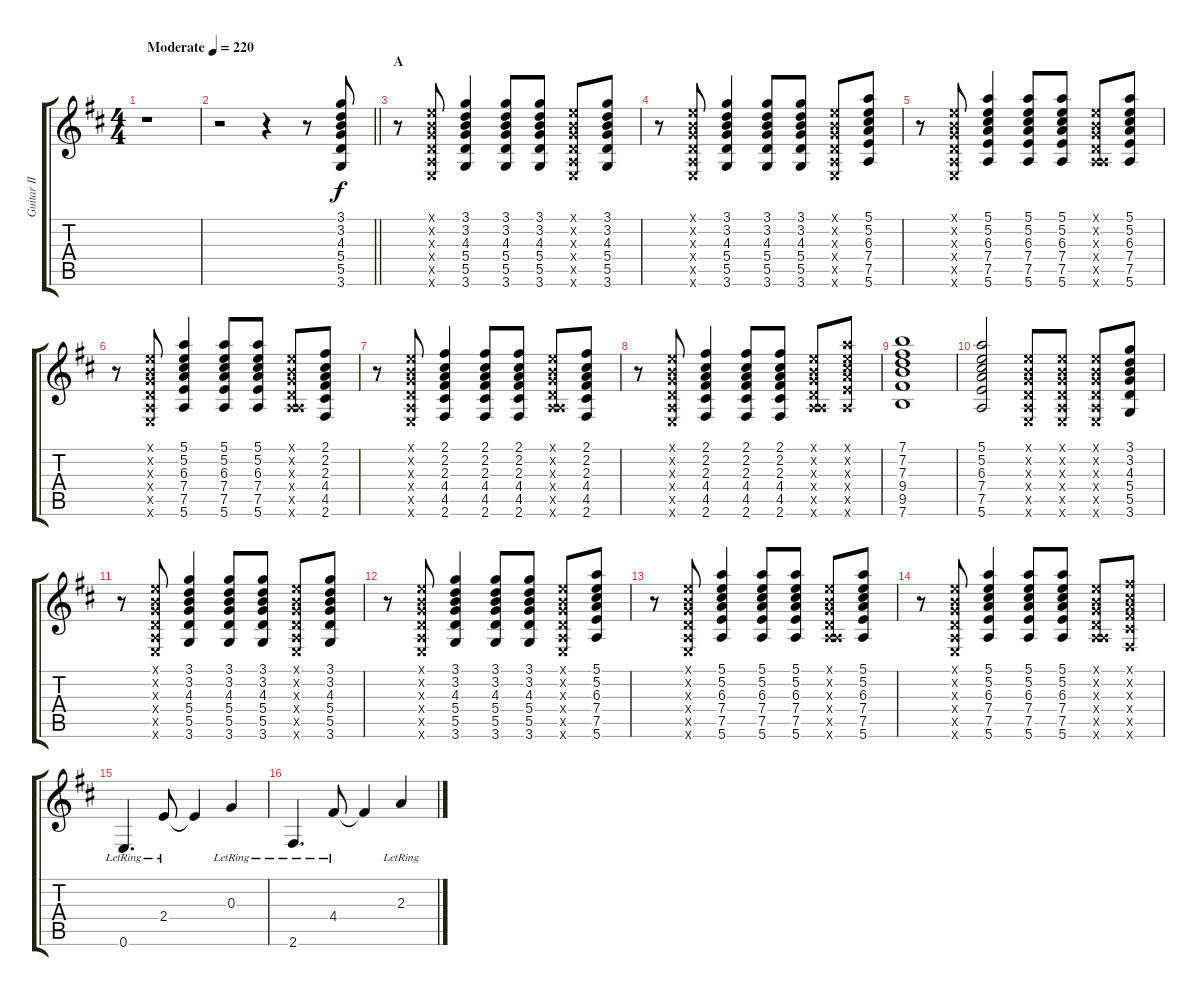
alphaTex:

\track ("Guitar II" "Guitar II") {instrument overdrivenguitar}
\staff {score tabs}
\tuning (E4 B3 G3 D3 A2 E2) {hide}
\ts (4 4)
\tempo (220 "Moderate")
\clef g2
\ks d
r.1{dy f instrument overdrivenguitar} |
\barLineRight lightlight
r.2 r.4 r.8 (3.1 3.2 4.3 5.4 5.5 3.6).8 |
\section ("" "A")
r.8 (0.1{x} 0.2{x} 0.3{x} 0.4{x} 0.5{x} 0.6{x}).8 (3.1 3.2 4.3 5.4 5.5 3.6).4 (3.1 3.2 4.3 5.4 5.5 3.6).8 (3.1 3.2 4.3 5.4 5.5 3.6).8 (0.1{x} 0.2{x} 0.3{x} 0.4{x} 0.5{x} 0.6{x}).8 (3.1 3.2 4.3 5.4 5.5 3.6).8 |
r.8 (0.1{x} 0.2{x} 0.3{x} 0.4{x} 0.5{x} 0.6{x}).8 (3.1 3.2 4.3 5.4 5.5 3.6).4 (3.1 3.2 4.3 5.4 5.5 3.6).8 (3.1 3.2 4.3 5.4 5.5 3.6).8 (0.1{x} 0.2{x} 0.3{x} 0.4{x} 0.5{x} 0.6{x}).8 (5.1 5.2 6.3 7.4 7.5 5.6).8 |
r.8 (0.1{x} 0.2{x} 0.3{x} 0.4{x} 0.5{x} 0.6{x}).8 (5.1 5.2 6.3 7.4 7.5 5.6).4 (5.1 5.2 6.3 7.4 7.5 5.6).8 (5.1 5.2 6.3 7.4 7.5 5.6).8 (0.1{x} 0.2{x} 0.3{x} 0.4{x} 0.5{x} 5.6{x}).8 (5.1 5.2 6.3 7.4 7.5 5.6).8 |
r.8 (0.1{x} 0.2{x} 0.3{x} 0.4{x} 0.5{x} 0.6{x}).8 (5.1 5.2 6.3 7.4 7.5 5.6).4 (5.1 5.2 6.3 7.4 7.5 5.6).8 (5.1 5.2 6.3 7.4 7.5 5.6).8 (0.1{x} 0.2{x} 0.3{x} 0.4{x} 0.5{x} 5.6{x}).8 (2.1 2.2 2.3 4.4 4.5 2.6).8 |
r.8 (0.1{x} 0.2{x} 0.3{x} 0.4{x} 0.5{x} 0.6{x}).8 (2.1 2.2 2.3 4.4 4.5 2.6).4 (2.1 2.2 2.3 4.4 4.5 2.6).8 (2.1 2.2 2.3 4.4 4.5 2.6).8 (0.1{x} 0.2{x} 0.3{x} 0.4{x} 0.5{x} 5.6{x}).8 (2.1 2.2 2.3 4.4 4.5 2.6).8 |
r.8 (0.1{x} 0.2{x} 0.3{x} 0.4{x} 0.5{x} 0.6{x}).8 (2.1 2.2 2.3 4.4 4.5 2.6).4 (2.1 2.2 2.3 4.4 4.5 2.6).8 (2.1 2.2 2.3 4.4 4.5 2.6).8 (0.1{x} 0.2{x} 0.3{x} 0.4{x} 0.5{x} 5.6{x}).8 (5.1{x} 5.2{x} 6.3{x} 7.4{x} 7.5{x} 5.6{x}).8 |
(7.1 7.2 7.3 9.4 9.5 7.6).1 |
(5.1 5.2 6.3 7.4 7.5 5.6).2 (0.1{x} 0.2{x} 0.3{x} 0.4{x} 0.5{x} 0.6{x}).8 (0.1{x} 0.2{x} 0.3{x} 0.4{x} 0.5{x} 0.6{x}).8 (0.1{x} 0.2{x} 0.3{x} 0.4{x} 0.5{x} 0.6{x}).8 (3.1 3.2 4.3 5.4 5.5 3.6).8 |
r.8 (0.1{x} 0.2{x} 0.3{x} 0.4{x} 0.5{x} 0.6{x}).8 (3.1 3.2 4.3 5.4 5.5 3.6).4 (3.1 3.2 4.3 5.4 5.5 3.6).8 (3.1 3.2 4.3 5.4 5.5 3.6).8 (0.1{x} 0.2{x} 0.3{x} 0.4{x} 0.5{x} 0.6{x}).8 (3.1 3.2 4.3 5.4 5.5 3.6).8 |
r.8 (0.1{x} 0.2{x} 0.3{x} 0.4{x} 0.5{x} 0.6{x}).8 (3.1 3.2 4.3 5.4 5.5 3.6).4 (3.1 3.2 4.3 5.4 5.5 3.6).8 (3.1 3.2 4.3 5.4 5.5 3.6).8 (0.1{x} 0.2{x} 0.3{x} 0.4{x} 0.5{x} 0.6{x}).8 (5.1 5.2 6.3 7.4 7.5 5.6).8 |
r.8 (0.1{x} 0.2{x} 0.3{x} 0.4{x} 0.5{x} 0.6{x}).8 (5.1 5.2 6.3 7.4 7.5 5.6).4 (5.1 5.2 6.3 7.4 7.5 5.6).8 (5.1 5.2 6.3 7.4 7.5 5.6).8 (0.1{x} 0.2{x} 0.3{x} 0.4{x} 0.5{x} 5.6{x}).8 (5.1 5.2 6.3 7.4 7.5 5.6).8 |
r.8 (0.1{x} 0.2{x} 0.3{x} 0.4{x} 0.5{x} 0.6{x}).8 (5.1 5.2 6.3 7.4 7.5 5.6).4 (5.1 5.2 6.3 7.4 7.5 5.6).8 (5.1 5.2 6.3 7.4 7.5 5.6).8 (0.1{x} 0.2{x} 0.3{x} 0.4{x} 0.5{x} 5.6{x}).8 (2.1{x} 2.2{x} 2.3{x} 4.4{x} 4.5{x} 2.6{x}).8 |
0.6{lr}.4{d} 2.4{lr}.8 2.4{t}.4 0.3{lr}.4 |
2.6{lr}.4{d} 4.4{lr}.8 4.4{t}.4 2.3{lr}.4
